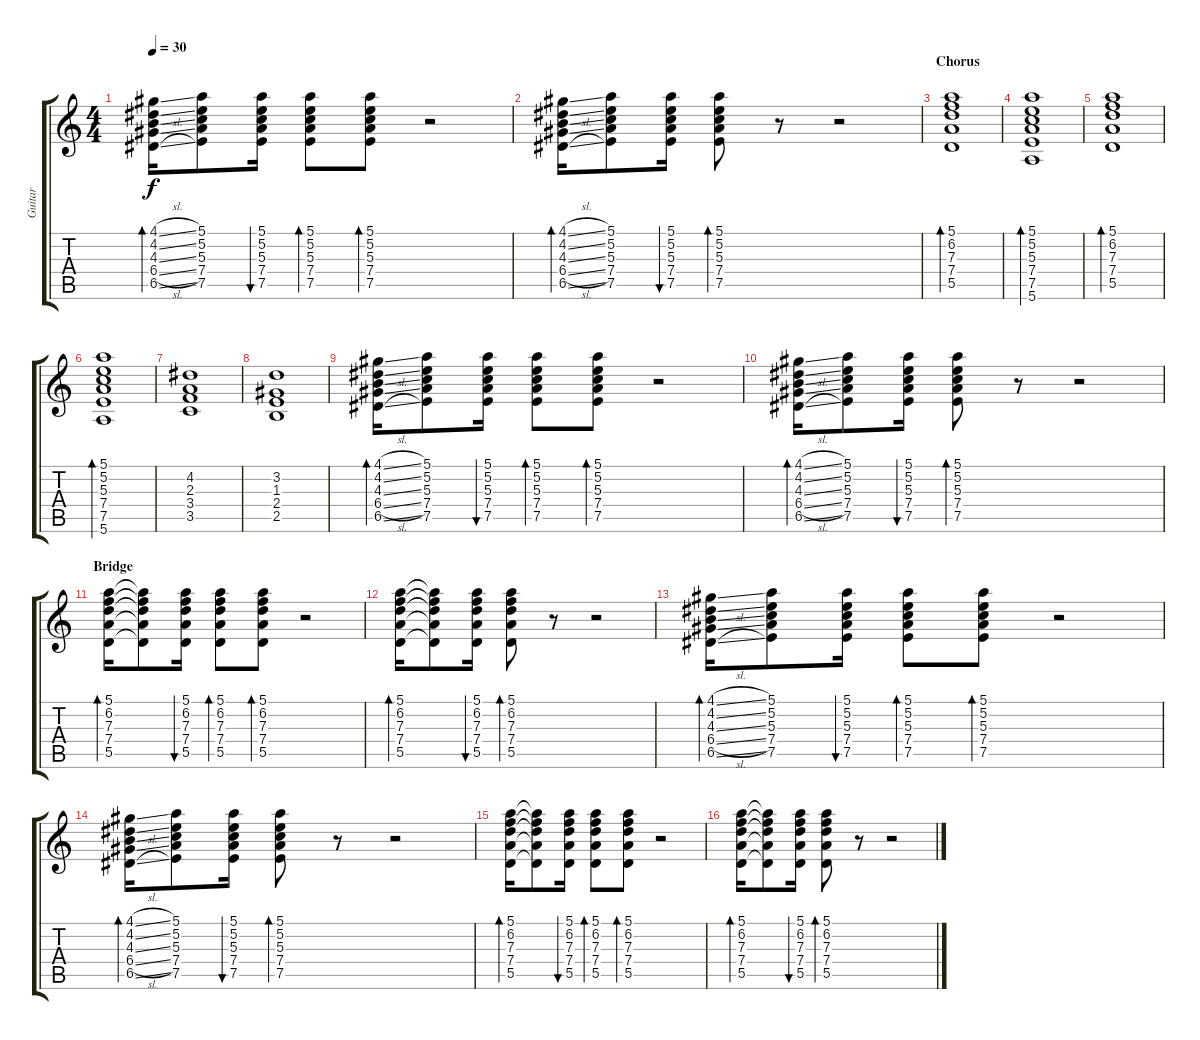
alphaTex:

\track ("Guitar" "Guitar") {instrument electricguitarclean}
\staff {score tabs}
\tuning (E4 B3 G3 D3 A2 E2) {hide}
\ts (4 4)
\tempo 30
\clef g2
\ks c
(4.1{sl} 4.2{sl} 4.3{sl} 6.4{sl} 6.5{sl}).16{bd 60 dy f} (5.1 5.2 5.3 7.4 7.5).8 (5.1 5.2 5.3 7.4 7.5).16{bu 120} (5.1 5.2 5.3 7.4 7.5).8{bd 30} (5.1 5.2 5.3 7.4 7.5).8{bd 30} r.2 |
(4.1{sl} 4.2{sl} 4.3{sl} 6.4{sl} 6.5{sl}).16{bd 30} (5.1 5.2 5.3 7.4 7.5).8 (5.1 5.2 5.3 7.4 7.5).16{bu 120} (5.1 5.2 5.3 7.4 7.5).8{bd 30} r.8 r.2 |
\section ("" "Chorus")
(5.1 6.2 7.3 7.4 5.5).1{bd 120} |
(5.1 5.2 5.3 7.4 7.5 5.6).1{bd 120} |
(5.1 6.2 7.3 7.4 5.5).1{bd 120} |
(5.1 5.2 5.3 7.4 7.5 5.6).1{bd 120} |
(4.2 2.3 3.4 3.5).1 |
(3.2 1.3 2.4 2.5).1 |
(4.1{sl} 4.2{sl} 4.3{sl} 6.4{sl} 6.5{sl}).16{bd 60} (5.1 5.2 5.3 7.4 7.5).8 (5.1 5.2 5.3 7.4 7.5).16{bu 120} (5.1 5.2 5.3 7.4 7.5).8{bd 30} (5.1 5.2 5.3 7.4 7.5).8{bd 30} r.2 |
(4.1{sl} 4.2{sl} 4.3{sl} 6.4{sl} 6.5{sl}).16{bd 30} (5.1 5.2 5.3 7.4 7.5).8 (5.1 5.2 5.3 7.4 7.5).16{bu 120} (5.1 5.2 5.3 7.4 7.5).8{bd 30} r.8 r.2 |
\section ("" "Bridge")
(5.1 6.2 7.3 7.4 5.5).16{bd 60} (5.1{t} 6.2{t} 7.3{t} 7.4{t} 5.5{t}).8 (5.1 6.2 7.3 7.4 5.5).16{bu 120} (5.1 6.2 7.3 7.4 5.5).8{bd 30} (5.1 6.2 7.3 7.4 5.5).8{bd 30} r.2 |
(5.1 6.2 7.3 7.4 5.5).16{bd 60} (5.1{t} 6.2{t} 7.3{t} 7.4{t} 5.5{t}).8 (5.1 6.2 7.3 7.4 5.5).16{bu 120} (5.1 6.2 7.3 7.4 5.5).8{bd 30} r.8 r.2 |
(4.1{sl} 4.2{sl} 4.3{sl} 6.4{sl} 6.5{sl}).16{bd 60} (5.1 5.2 5.3 7.4 7.5).8 (5.1 5.2 5.3 7.4 7.5).16{bu 120} (5.1 5.2 5.3 7.4 7.5).8{bd 30} (5.1 5.2 5.3 7.4 7.5).8{bd 30} r.2 |
(4.1{sl} 4.2{sl} 4.3{sl} 6.4{sl} 6.5{sl}).16{bd 30} (5.1 5.2 5.3 7.4 7.5).8 (5.1 5.2 5.3 7.4 7.5).16{bu 120} (5.1 5.2 5.3 7.4 7.5).8{bd 30} r.8 r.2 |
(5.1 6.2 7.3 7.4 5.5).16{bd 60} (5.1{t} 6.2{t} 7.3{t} 7.4{t} 5.5{t}).8 (5.1 6.2 7.3 7.4 5.5).16{bu 120} (5.1 6.2 7.3 7.4 5.5).8{bd 30} (5.1 6.2 7.3 7.4 5.5).8{bd 30} r.2 |
(5.1 6.2 7.3 7.4 5.5).16{bd 60} (5.1{t} 6.2{t} 7.3{t} 7.4{t} 5.5{t}).8 (5.1 6.2 7.3 7.4 5.5).16{bu 120} (5.1 6.2 7.3 7.4 5.5).8{bd 30} r.8 r.2
